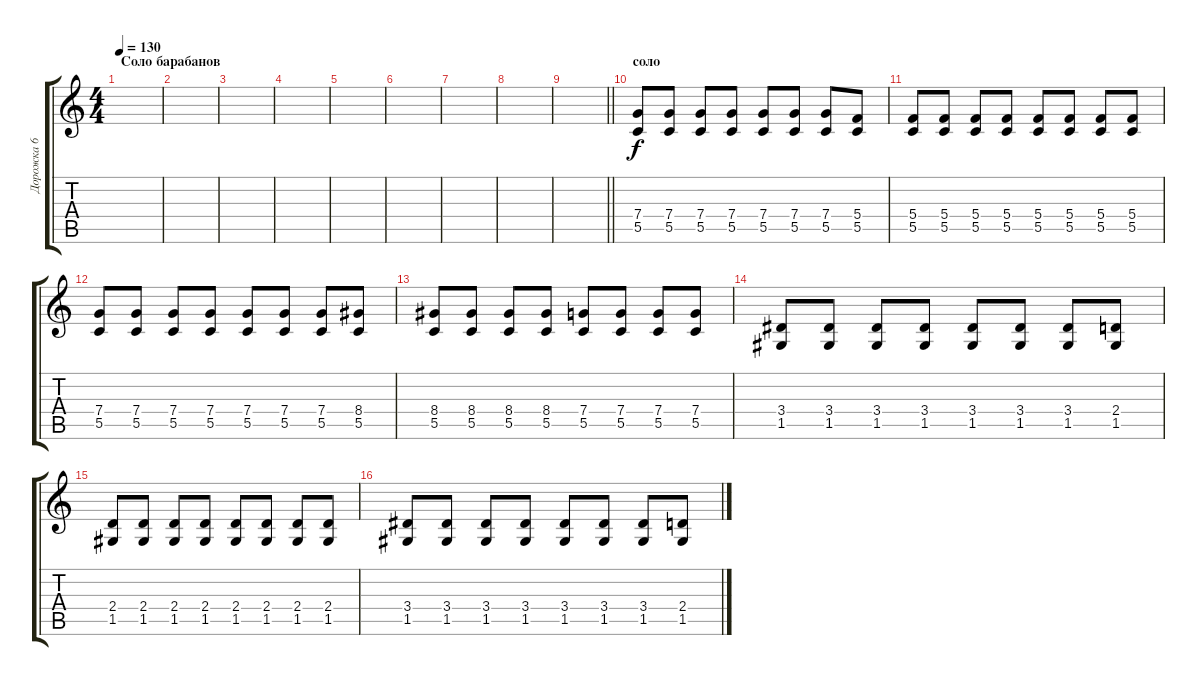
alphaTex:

\track ("Дорожка 6" "Дорожка 6") {instrument distortionguitar}
\staff {score tabs}
\tuning (D4 A3 F3 C3 G2 C2) {hide}
\ts (4 4)
\section ("" "Соло барабанов")
\tempo 130
\clef g2
\ks c
|
|
|
|
|
|
|
|
\barLineRight lightlight
|
\section ("" "соло")
(7.4 5.5).8 (7.4 5.5).8 (7.4 5.5).8 (7.4 5.5).8 (7.4 5.5).8 (7.4 5.5).8 (7.4 5.5).8 (5.4 5.5).8 |
(5.4 5.5).8 (5.4 5.5).8 (5.4 5.5).8 (5.4 5.5).8 (5.4 5.5).8 (5.4 5.5).8 (5.4 5.5).8 (5.4 5.5).8 |
(7.4 5.5).8 (7.4 5.5).8 (7.4 5.5).8 (7.4 5.5).8 (7.4 5.5).8 (7.4 5.5).8 (7.4 5.5).8 (8.4 5.5).8 |
(8.4 5.5).8 (8.4 5.5).8 (8.4 5.5).8 (8.4 5.5).8 (7.4 5.5).8 (7.4 5.5).8 (7.4 5.5).8 (7.4 5.5).8 |
(3.4 1.5).8 (3.4 1.5).8 (3.4 1.5).8 (3.4 1.5).8 (3.4 1.5).8 (3.4 1.5).8 (3.4 1.5).8 (2.4 1.5).8 |
(2.4 1.5).8 (2.4 1.5).8 (2.4 1.5).8 (2.4 1.5).8 (2.4 1.5).8 (2.4 1.5).8 (2.4 1.5).8 (2.4 1.5).8 |
(3.4 1.5).8 (3.4 1.5).8 (3.4 1.5).8 (3.4 1.5).8 (3.4 1.5).8 (3.4 1.5).8 (3.4 1.5).8 (2.4 1.5).8
